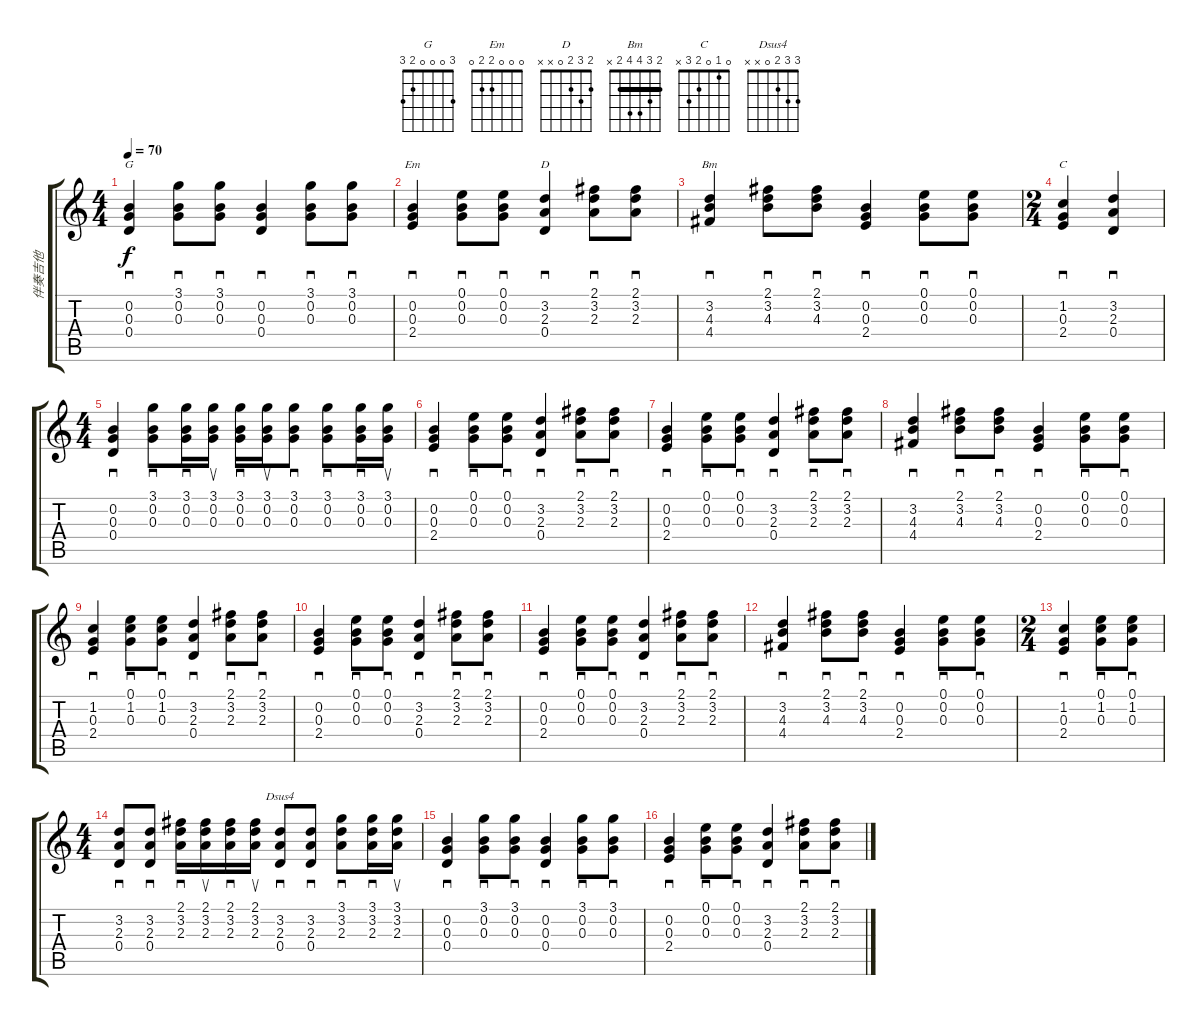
\track ("伴奏吉他" "伴奏吉他") {instrument acousticguitarsteel}
\staff {score tabs}
\tuning (E4 B3 G3 D3 A2 E2) {hide}
\chord ("G" 3 0 0 0 2 3)
\chord ("Em" 0 0 0 2 2 0)
\chord ("D" 2 3 2 0 x x)
\chord ("Bm" 2 3 4 4 2 x) {barre 2}
\chord ("C" 0 1 0 2 3 x)
\chord ("Dsus4" 3 3 2 0 x x)
\ts (4 4)
\tempo 70
\clef g2
\ks c
(0.2 0.3 0.4).4{sd ch "G" dy f} (3.1 0.2 0.3).8{sd} (3.1 0.2 0.3).8{sd} (0.2 0.3 0.4).4{sd} (3.1 0.2 0.3).8{sd} (3.1 0.2 0.3).8{sd} |
(0.2 0.3 2.4).4{sd ch "Em"} (0.1 0.2 0.3).8{sd} (0.1 0.2 0.3).8{sd} (3.2 2.3 0.4).4{sd ch "D"} (2.1 3.2 2.3).8{sd} (2.1 3.2 2.3).8{sd} |
(3.2 4.3 4.4).4{sd ch "Bm"} (2.1 3.2 4.3).8{sd} (2.1 3.2 4.3).8{sd} (0.2 0.3 2.4).4{sd} (0.1 0.2 0.3).8{sd} (0.1 0.2 0.3).8{sd} |
\ts (2 4)
(1.2 0.3 2.4).4{sd ch "C"} (3.2 2.3 0.4).4{sd} |
\ts (4 4)
(0.2 0.3 0.4).4{sd} (3.1 0.2 0.3).8{sd} (3.1 0.2 0.3).16{sd} (3.1 0.2 0.3).16{su} (3.1 0.2 0.3).16{sd} (3.1 0.2 0.3).16{su} (3.1 0.2 0.3).8{sd} (3.1 0.2 0.3).8{sd} (3.1 0.2 0.3).16{sd} (3.1 0.2 0.3).16{su} |
(0.2 0.3 2.4).4{sd} (0.1 0.2 0.3).8{sd} (0.1 0.2 0.3).8{sd} (3.2 2.3 0.4).4{sd} (2.1 3.2 2.3).8{sd} (2.1 3.2 2.3).8{sd} |
(0.2 0.3 2.4).4{sd} (0.1 0.2 0.3).8{sd} (0.1 0.2 0.3).8{sd} (3.2 2.3 0.4).4{sd} (2.1 3.2 2.3).8{sd} (2.1 3.2 2.3).8{sd} |
(3.2 4.3 4.4).4{sd} (2.1 3.2 4.3).8{sd} (2.1 3.2 4.3).8{sd} (0.2 0.3 2.4).4{sd} (0.1 0.2 0.3).8{sd} (0.1 0.2 0.3).8{sd} |
(1.2 0.3 2.4).4{sd} (0.1 1.2 0.3).8{sd} (0.1 1.2 0.3).8{sd} (3.2 2.3 0.4).4{sd} (2.1 3.2 2.3).8{sd} (2.1 3.2 2.3).8{sd} |
(0.2 0.3 2.4).4{sd} (0.1 0.2 0.3).8{sd} (0.1 0.2 0.3).8{sd} (3.2 2.3 0.4).4{sd} (2.1 3.2 2.3).8{sd} (2.1 3.2 2.3).8{sd} |
(0.2 0.3 2.4).4{sd} (0.1 0.2 0.3).8{sd} (0.1 0.2 0.3).8{sd} (3.2 2.3 0.4).4{sd} (2.1 3.2 2.3).8{sd} (2.1 3.2 2.3).8{sd} |
(3.2 4.3 4.4).4{sd} (2.1 3.2 4.3).8{sd} (2.1 3.2 4.3).8{sd} (0.2 0.3 2.4).4{sd} (0.1 0.2 0.3).8{sd} (0.1 0.2 0.3).8{sd} |
\ts (2 4)
(1.2 0.3 2.4).4{sd} (0.1 1.2 0.3).8{sd} (0.1 1.2 0.3).8{sd} |
\ts (4 4)
(3.2 2.3 0.4).8{sd} (3.2 2.3 0.4).8{sd} (2.1 3.2 2.3).16{sd} (2.1 3.2 2.3).16{su} (2.1 3.2 2.3).16{sd} (2.1 3.2 2.3).16{su} (3.2 2.3 0.4).8{sd ch "Dsus4"} (3.2 2.3 0.4).8{sd} (3.1 3.2 2.3).8{sd} (3.1 3.2 2.3).16{sd} (3.1 3.2 2.3).16{su} |
(0.2 0.3 0.4).4{sd} (3.1 0.2 0.3).8{sd} (3.1 0.2 0.3).8{sd} (0.2 0.3 0.4).4{sd} (3.1 0.2 0.3).8{sd} (3.1 0.2 0.3).8{sd} |
(0.2 0.3 2.4).4{sd} (0.1 0.2 0.3).8{sd} (0.1 0.2 0.3).8{sd} (3.2 2.3 0.4).4{sd} (2.1 3.2 2.3).8{sd} (2.1 3.2 2.3).8{sd}
